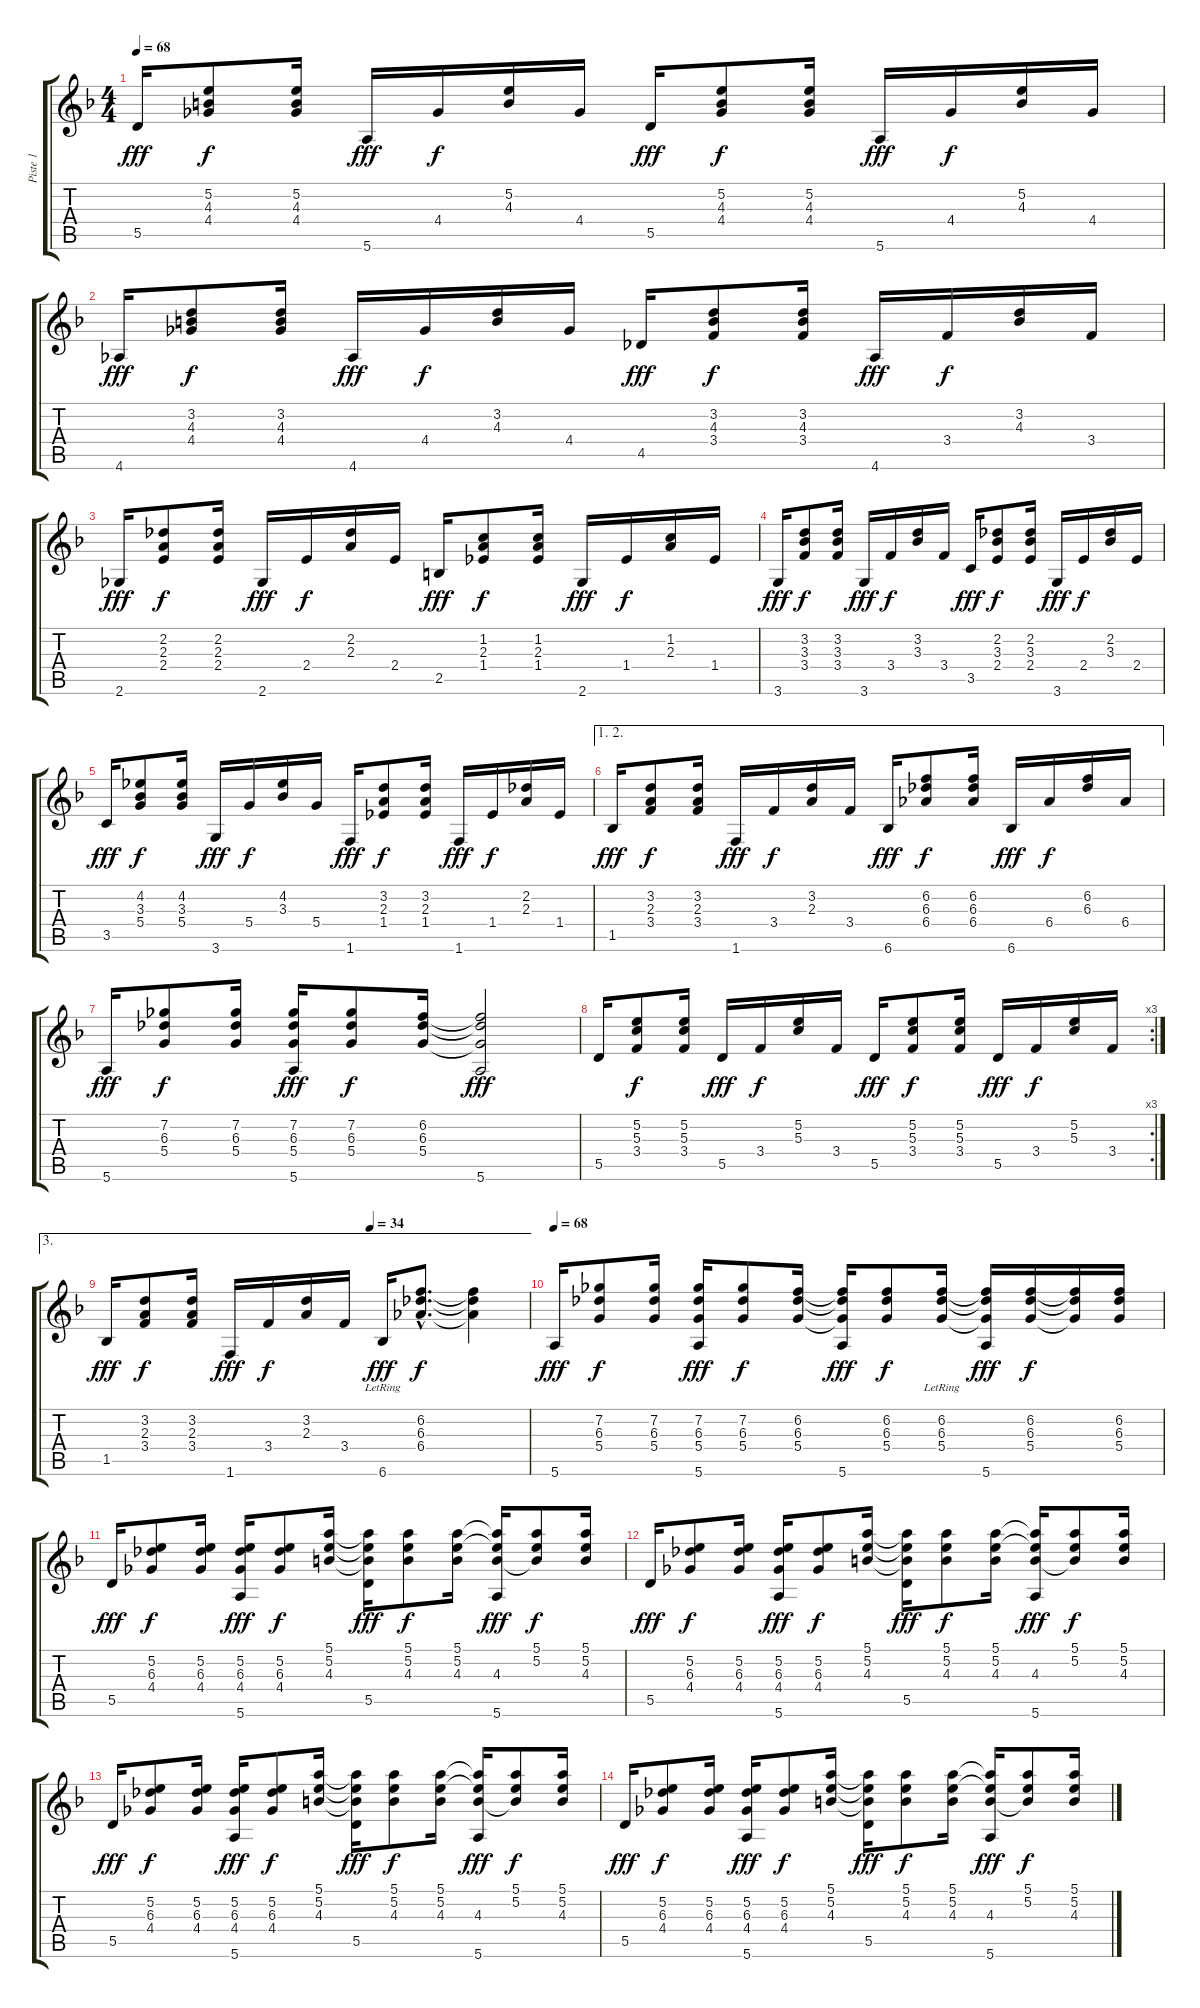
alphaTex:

\track ("Piste 1" "Piste 1") {instrument acousticguitarnylon}
\staff {score tabs}
\tuning (E4 B3 G3 D3 A2 E2) {hide}
\ts (4 4)
\tempo 68
\clef g2
\ks dminor
5.5.16{dy fff} (5.2 4.3 4.4).8{dy f} (5.2 4.3 4.4).16 5.6.16{dy fff} 4.4.16{dy f} (5.2 4.3).16 4.4.16 5.5.16{dy fff} (5.2 4.3 4.4).8{dy f} (5.2 4.3 4.4).16 5.6.16{dy fff} 4.4.16{dy f} (5.2 4.3).16 4.4.16 |
4.6.16{dy fff} (3.2 4.3 4.4).8{dy f} (3.2 4.3 4.4).16 4.6.16{dy fff} 4.4.16{dy f} (3.2 4.3).16 4.4.16 4.5.16{dy fff} (3.2 4.3 3.4).8{dy f} (3.2 4.3 3.4).16 4.6.16{dy fff} 3.4.16{dy f} (3.2 4.3).16 3.4.16 |
2.6.16{dy fff} (2.2 2.3 2.4).8{dy f} (2.2 2.3 2.4).16 2.6.16{dy fff} 2.4.16{dy f} (2.2 2.3).16 2.4.16 2.5.16{dy fff} (1.2 2.3 1.4).8{dy f} (1.2 2.3 1.4).16 2.6.16{dy fff} 1.4.16{dy f} (1.2 2.3).16 1.4.16 |
3.6.16{dy fff} (3.2 3.3 3.4).8{dy f} (3.2 3.3 3.4).16 3.6.16{dy fff} 3.4.16{dy f} (3.2 3.3).16 3.4.16 3.5.16{dy fff} (2.2 3.3 2.4).8{dy f} (2.2 3.3 2.4).16 3.6.16{dy fff} 2.4.16{dy f} (2.2 3.3).16 2.4.16 |
3.5.16{dy fff} (4.2 3.3 5.4).8{dy f} (4.2 3.3 5.4).16 3.6.16{dy fff} 5.4.16{dy f} (4.2 3.3).16 5.4.16 1.6.16{dy fff} (3.2 2.3 1.4).8{dy f} (3.2 2.3 1.4).16 1.6.16{dy fff} 1.4.16{dy f} (2.2 2.3).16 1.4.16 |
\ae (1 2)
1.5.16{dy fff} (3.2 2.3 3.4).8{dy f} (3.2 2.3 3.4).16 1.6.16{dy fff} 3.4.16{dy f} (3.2 2.3).16 3.4.16 6.6.16{dy fff} (6.2 6.3 6.4).8{dy f} (6.2 6.3 6.4).16 6.6.16{dy fff} 6.4.16{dy f} (6.2 6.3).16 6.4.16 |
5.6.16{dy fff} (7.2 6.3 5.4).8{dy f} (7.2 6.3 5.4).16 (7.2 6.3 5.4 5.6).16{dy fff} (7.2 6.3 5.4).8{dy f} (6.2 6.3 5.4).16 (6.2{t} 6.3{t} 5.4{t} 5.6).2{dy fff} |
\rc 3
5.5.16 (5.2 5.3 3.4).8{dy f} (5.2 5.3 3.4).16 5.5.16{dy fff} 3.4.16{dy f} (5.2 5.3).16 3.4.16 5.5.16{dy fff} (5.2 5.3 3.4).8{dy f} (5.2 5.3 3.4).16 5.5.16{dy fff} 3.4.16{dy f} (5.2 5.3).16 3.4.16 |
\ae 3
\tempo (34 0.625)
1.5.16{dy fff} (3.2 2.3 3.4).8{dy f} (3.2 2.3 3.4).16 1.6.16{dy fff} 3.4.16{dy f} (3.2 2.3).16 3.4.16 6.6{lr}.16{dy fff} (6.2{hac} 6.3{hac} 6.4{hac}).8{d dy f} (6.2{t} 6.3{t} 6.4{t}).4 |
\tempo 68
5.6.16{dy fff} (7.2 6.3 5.4).8{dy f} (7.2 6.3 5.4).16 (7.2 6.3 5.4 5.6).16{dy fff} (7.2 6.3 5.4).8{dy f} (6.2 6.3 5.4).16 (6.2{t} 6.3{t} 5.4{t} 5.6).16{dy fff} (6.2 6.3 5.4).8{dy f} (6.2{lr} 6.3{lr} 5.4{lr}).16 (6.2{t} 6.3{t} 5.4{t} 5.6).16{dy fff} (6.2 6.3 5.4).16{dy f} (6.2{t} 6.3{t} 5.4{t}).16 (6.2 6.3 5.4).16 |
5.5.16{dy fff} (5.2 6.3 4.4).8{dy f} (5.2 6.3 4.4).16 (5.2 6.3 4.4 5.6).16{dy fff} (5.2 6.3 4.4).8{dy f} (5.1 5.2 4.3).16 (5.1{t} 5.2{t} 4.3{t} 5.5).16{dy fff} (5.1 5.2 4.3).8{dy f} (5.1 5.2 4.3).16 (5.1{t} 5.2{t} 4.3 5.6).16{dy fff} (5.1 5.2 4.3{t}).8{dy f} (5.1 5.2 4.3).16 |
5.5.16{dy fff} (5.2 6.3 4.4).8{dy f} (5.2 6.3 4.4).16 (5.2 6.3 4.4 5.6).16{dy fff} (5.2 6.3 4.4).8{dy f} (5.1 5.2 4.3).16 (5.1{t} 5.2{t} 4.3{t} 5.5).16{dy fff} (5.1 5.2 4.3).8{dy f} (5.1 5.2 4.3).16 (5.1{t} 5.2{t} 4.3 5.6).16{dy fff} (5.1 5.2 4.3{t}).8{dy f} (5.1 5.2 4.3).16 |
5.5.16{dy fff volume 0} (5.2 6.3 4.4).8{dy f} (5.2 6.3 4.4).16 (5.2 6.3 4.4 5.6).16{dy fff} (5.2 6.3 4.4).8{dy f} (5.1 5.2 4.3).16 (5.1{t} 5.2{t} 4.3{t} 5.5).16{dy fff} (5.1 5.2 4.3).8{dy f} (5.1 5.2 4.3).16 (5.1{t} 5.2{t} 4.3 5.6).16{dy fff} (5.1 5.2 4.3{t}).8{dy f} (5.1 5.2 4.3).16 |
5.5.16{dy fff} (5.2 6.3 4.4).8{dy f} (5.2 6.3 4.4).16 (5.2 6.3 4.4 5.6).16{dy fff} (5.2 6.3 4.4).8{dy f} (5.1 5.2 4.3).16 (5.1{t} 5.2{t} 4.3{t} 5.5).16{dy fff} (5.1 5.2 4.3).8{dy f} (5.1 5.2 4.3).16 (5.1{t} 5.2{t} 4.3 5.6).16{dy fff} (5.1 5.2 4.3{t}).8{dy f} (5.1 5.2 4.3).16
